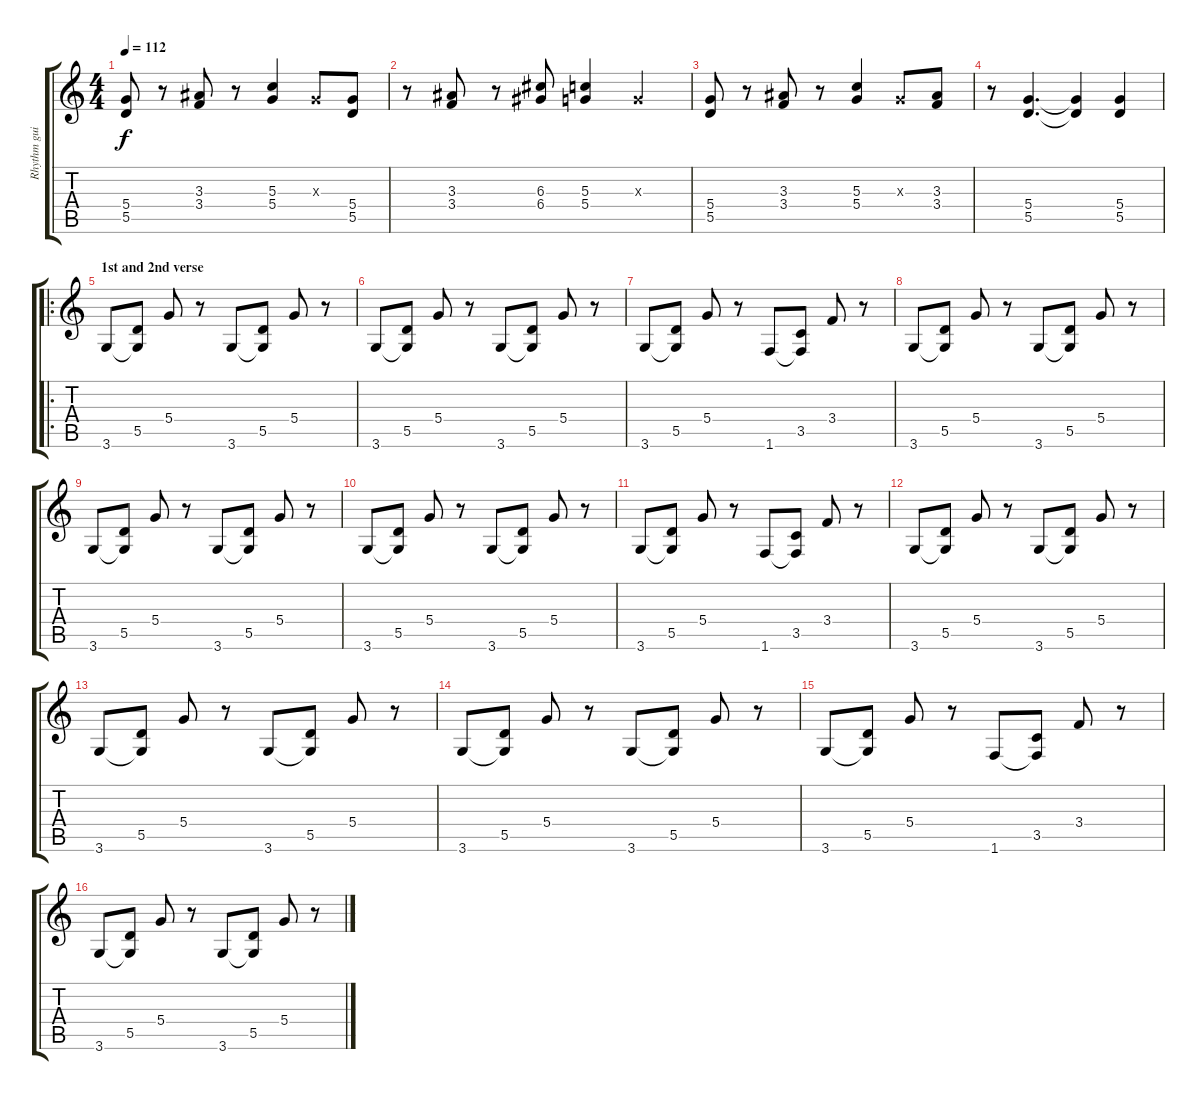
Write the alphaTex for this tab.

\track ("Rhythm guitar" "Rhythm gui") {instrument distortionguitar}
\staff {score tabs}
\tuning (E4 B3 G3 D3 A2 E2) {hide}
\ts (4 4)
\tempo 112
\clef g2
\ks c
(5.4 5.5).8{dy f} r.8 (3.3 3.4).8 r.8 (5.3 5.4).4 0.3{x}.8 (5.4 5.5).8 |
r.8 (3.3 3.4).8 r.8 (6.3 6.4).8 (5.3 5.4).4 0.3{x}.4 |
(5.4 5.5).8 r.8 (3.3 3.4).8 r.8 (5.3 5.4).4 0.3{x}.8 (3.3 3.4).8 |
r.8 (5.4 5.5).4{d} (5.4{t} 5.5{t}).4 (5.4 5.5).4 |
\ro
\section ("" "1st and 2nd verse")
3.6.8 (5.5 3.6{t}).8 5.4.8 r.8 3.6.8 (5.5 3.6{t}).8 5.4.8 r.8 |
3.6.8 (5.5 3.6{t}).8 5.4.8 r.8 3.6.8 (5.5 3.6{t}).8 5.4.8 r.8 |
3.6.8 (5.5 3.6{t}).8 5.4.8 r.8 1.6.8 (3.5 1.6{t}).8 3.4.8 r.8 |
3.6.8 (5.5 3.6{t}).8 5.4.8 r.8 3.6.8 (5.5 3.6{t}).8 5.4.8 r.8 |
3.6.8 (5.5 3.6{t}).8 5.4.8 r.8 3.6.8 (5.5 3.6{t}).8 5.4.8 r.8 |
3.6.8 (5.5 3.6{t}).8 5.4.8 r.8 3.6.8 (5.5 3.6{t}).8 5.4.8 r.8 |
3.6.8 (5.5 3.6{t}).8 5.4.8 r.8 1.6.8 (3.5 1.6{t}).8 3.4.8 r.8 |
3.6.8 (5.5 3.6{t}).8 5.4.8 r.8 3.6.8 (5.5 3.6{t}).8 5.4.8 r.8 |
3.6.8 (5.5 3.6{t}).8 5.4.8 r.8 3.6.8 (5.5 3.6{t}).8 5.4.8 r.8 |
3.6.8 (5.5 3.6{t}).8 5.4.8 r.8 3.6.8 (5.5 3.6{t}).8 5.4.8 r.8 |
3.6.8 (5.5 3.6{t}).8 5.4.8 r.8 1.6.8 (3.5 1.6{t}).8 3.4.8 r.8 |
3.6.8 (5.5 3.6{t}).8 5.4.8 r.8 3.6.8 (5.5 3.6{t}).8 5.4.8 r.8
